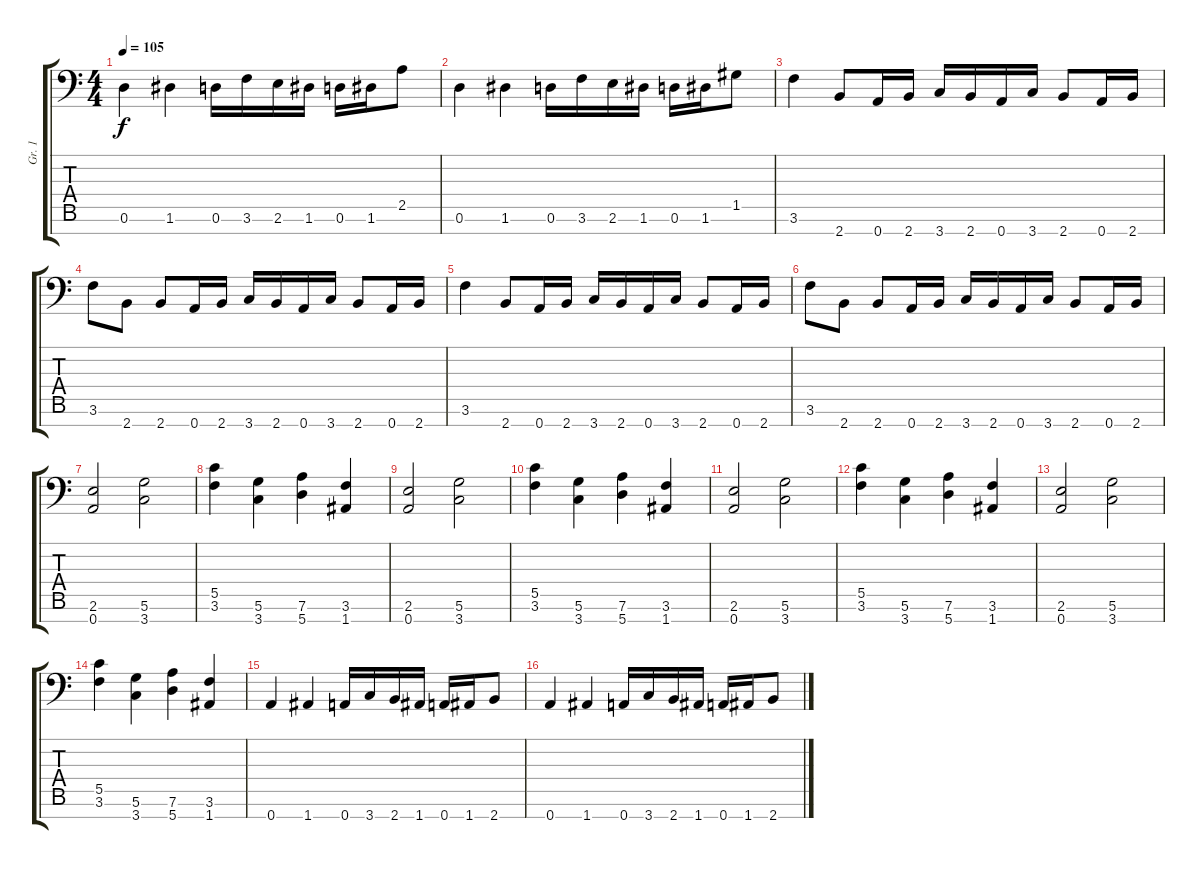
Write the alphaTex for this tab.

\track ("Gr. 1" "Gr. 1") {instrument overdrivenguitar}
\staff {score tabs}
\tuning (D4 A3 F3 C3 G2 D2 A1) {hide}
\ts (4 4)
\tempo 105
\clef f4
\ks c
0.6.4{dy f} 1.6.4 0.6.16 3.6.16 2.6.16 1.6.16 0.6.16 1.6.16 2.5.8 |
0.6.4 1.6.4 0.6.16 3.6.16 2.6.16 1.6.16 0.6.16 1.6.16 1.5.8 |
3.6.4 2.7.8 0.7.16 2.7.16 3.7.16 2.7.16 0.7.16 3.7.16 2.7.8 0.7.16 2.7.16 |
3.6.8 2.7.8 2.7.8 0.7.16 2.7.16 3.7.16 2.7.16 0.7.16 3.7.16 2.7.8 0.7.16 2.7.16 |
3.6.4 2.7.8 0.7.16 2.7.16 3.7.16 2.7.16 0.7.16 3.7.16 2.7.8 0.7.16 2.7.16 |
3.6.8 2.7.8 2.7.8 0.7.16 2.7.16 3.7.16 2.7.16 0.7.16 3.7.16 2.7.8 0.7.16 2.7.16 |
(2.6 0.7).2 (5.6 3.7).2 |
(5.5 3.6).4 (5.6 3.7).4 (7.6 5.7).4 (3.6 1.7).4 |
(2.6 0.7).2 (5.6 3.7).2 |
(5.5 3.6).4 (5.6 3.7).4 (7.6 5.7).4 (3.6 1.7).4 |
(2.6 0.7).2 (5.6 3.7).2 |
(5.5 3.6).4 (5.6 3.7).4 (7.6 5.7).4 (3.6 1.7).4 |
(2.6 0.7).2 (5.6 3.7).2 |
(5.5 3.6).4 (5.6 3.7).4 (7.6 5.7).4 (3.6 1.7).4 |
0.7.4 1.7.4 0.7.16 3.7.16 2.7.16 1.7.16 0.7.16 1.7.16 2.7.8 |
0.7.4 1.7.4 0.7.16 3.7.16 2.7.16 1.7.16 0.7.16 1.7.16 2.7.8
